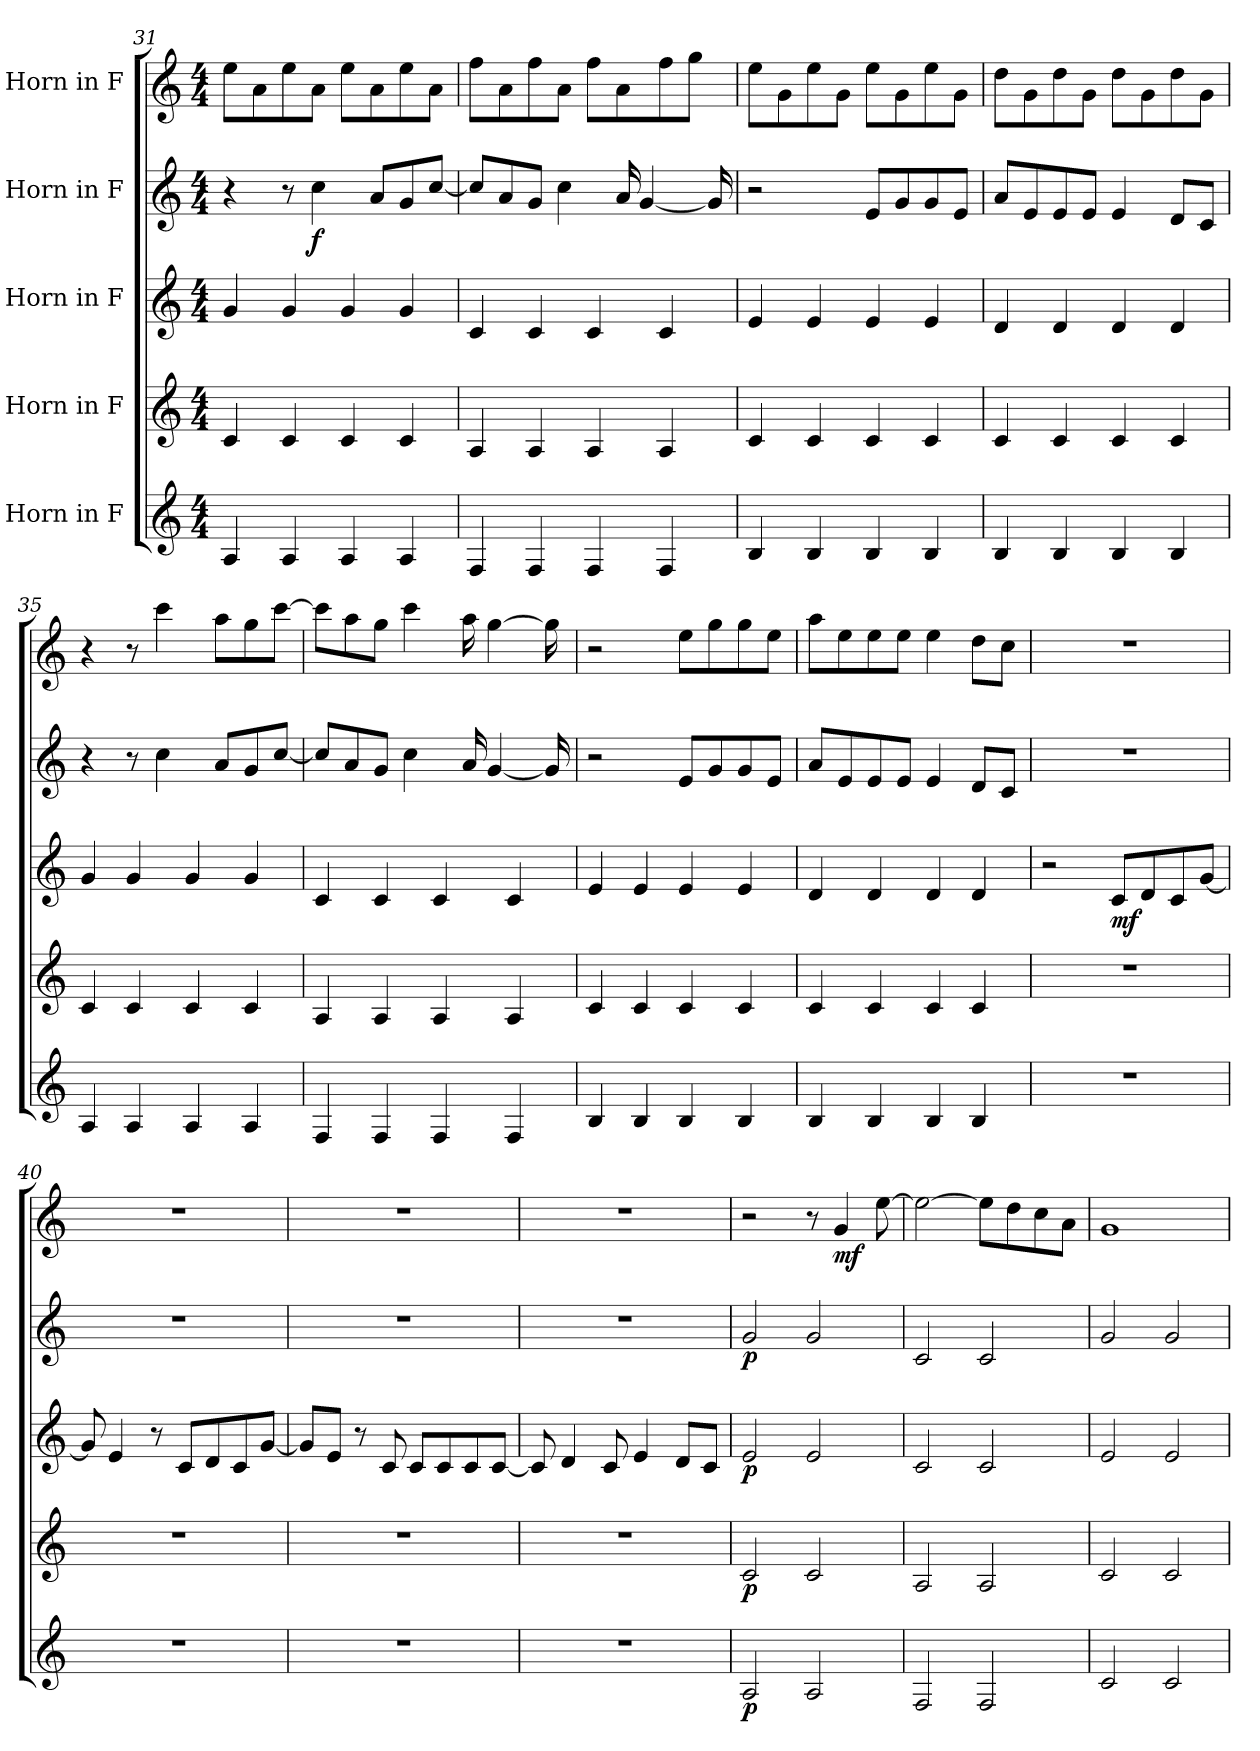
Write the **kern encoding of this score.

**kern	**dynam	**kern	**dynam	**kern	**dynam	**kern	**dynam	**kern	**dynam
*part5	*part5	*part4	*part4	*part3	*part3	*part2	*part2	*part1	*part1
*staff5	*staff5	*staff4	*staff4	*staff3	*staff3	*staff2	*staff2	*staff1	*staff1
*I"Horn in F	*	*I"Horn in F	*	*I"Horn in F	*	*I"Horn in F	*	*I"Horn in F	*
*clefG2	*	*clefG2	*	*clefG2	*	*clefG2	*	*clefG2	*
*ITrd4c7	*	*ITrd4c7	*	*ITrd4c7	*	*ITrd4c7	*	*ITrd4c7	*
*k[b-]	*	*k[b-]	*	*k[b-]	*	*k[b-]	*	*k[b-]	*
*M4/4	*	*M4/4	*	*M4/4	*	*M4/4	*	*M4/4	*
=31	=31	=31	=31	=31	=31	=31	=31	=31	=31
4D/	.	4F/	.	4c/	.	4r	.	8a\L	.
.	.	.	.	.	.	.	.	8d\	.
4D/	.	4F/	.	4c/	.	8r	.	8a\	.
!	!	!	!	!	!	!	!LO:DY:b	!	!
.	.	.	.	.	.	4f\	f	8d\J	.
4D/	.	4F/	.	4c/	.	.	.	8a\L	.
.	.	.	.	.	.	8d/L	.	8d\	.
4D/	.	4F/	.	4c/	.	8c/	.	8a\	.
.	.	.	.	.	.	[8f/J	.	8d\J	.
!!LO:PB:g=z
=32	=32	=32	=32	=32	=32	=32	=32	=32	=32
4BB-/	.	4D/	.	4F/	.	8f/L]	.	8b-\L	.
.	.	.	.	.	.	8d/	.	8d\	.
4BB-/	.	4D/	.	4F/	.	8c/J	.	8b-\	.
.	.	.	.	.	.	4f\	.	8d\J	.
4BB-/	.	4D/	.	4F/	.	.	.	8b-\L	.
.	.	.	.	.	.	16d/	.	8d\	.
.	.	.	.	.	.	[4c/	.	.	.
4BB-/	.	4D/	.	4F/	.	.	.	8b-\	.
.	.	.	.	.	.	.	.	8cc\J	.
.	.	.	.	.	.	16c/]	.	.	.
=33	=33	=33	=33	=33	=33	=33	=33	=33	=33
4E/	.	4F/	.	4A/	.	2r	.	8a\L	.
.	.	.	.	.	.	.	.	8c\	.
4E/	.	4F/	.	4A/	.	.	.	8a\	.
.	.	.	.	.	.	.	.	8c\J	.
4E/	.	4F/	.	4A/	.	8A/L	.	8a\L	.
.	.	.	.	.	.	8c/	.	8c\	.
4E/	.	4F/	.	4A/	.	8c/	.	8a\	.
.	.	.	.	.	.	8A/J	.	8c\J	.
=34	=34	=34	=34	=34	=34	=34	=34	=34	=34
4E/	.	4F/	.	4G/	.	8d/L	.	8g\L	.
.	.	.	.	.	.	8A/	.	8c\	.
4E/	.	4F/	.	4G/	.	8A/	.	8g\	.
.	.	.	.	.	.	8A/J	.	8c\J	.
4E/	.	4F/	.	4G/	.	4A/	.	8g\L	.
.	.	.	.	.	.	.	.	8c\	.
4E/	.	4F/	.	4G/	.	8G/L	.	8g\	.
.	.	.	.	.	.	8F/J	.	8c\J	.
=35	=35	=35	=35	=35	=35	=35	=35	=35	=35
4D/	.	4F/	.	4c/	.	4r	.	4r	.
4D/	.	4F/	.	4c/	.	8r	.	8r	.
.	.	.	.	.	.	4f\	.	4ff\	.
4D/	.	4F/	.	4c/	.	.	.	.	.
.	.	.	.	.	.	8d/L	.	8dd\L	.
4D/	.	4F/	.	4c/	.	8c/	.	8cc\	.
.	.	.	.	.	.	[8f/J	.	[8ff\J	.
!!LO:LB:g=z
=36	=36	=36	=36	=36	=36	=36	=36	=36	=36
4BB-/	.	4D/	.	4F/	.	8f/L]	.	8ff\L]	.
.	.	.	.	.	.	8d/	.	8dd\	.
4BB-/	.	4D/	.	4F/	.	8c/J	.	8cc\J	.
.	.	.	.	.	.	4f\	.	4ff\	.
4BB-/	.	4D/	.	4F/	.	.	.	.	.
.	.	.	.	.	.	16d/	.	16dd\	.
.	.	.	.	.	.	[4c/	.	[4cc\	.
4BB-/	.	4D/	.	4F/	.	.	.	.	.
.	.	.	.	.	.	16c/]	.	16cc\]	.
=37	=37	=37	=37	=37	=37	=37	=37	=37	=37
4E/	.	4F/	.	4A/	.	2r	.	2r	.
4E/	.	4F/	.	4A/	.	.	.	.	.
4E/	.	4F/	.	4A/	.	8A/L	.	8a\L	.
.	.	.	.	.	.	8c/	.	8cc\	.
4E/	.	4F/	.	4A/	.	8c/	.	8cc\	.
.	.	.	.	.	.	8A/J	.	8a\J	.
=38	=38	=38	=38	=38	=38	=38	=38	=38	=38
4E/	.	4F/	.	4G/	.	8d/L	.	8dd\L	.
.	.	.	.	.	.	8A/	.	8a\	.
4E/	.	4F/	.	4G/	.	8A/	.	8a\	.
.	.	.	.	.	.	8A/J	.	8a\J	.
4E/	.	4F/	.	4G/	.	4A/	.	4a\	.
4E/	.	4F/	.	4G/	.	8G/L	.	8g\L	.
.	.	.	.	.	.	8F/J	.	8f\J	.
=39	=39	=39	=39	=39	=39	=39	=39	=39	=39
1r	.	1r	.	2r	.	1r	.	1r	.
!	!	!	!	!	!LO:DY:b	!	!	!	!
.	.	.	.	8F/L	mf	.	.	.	.
.	.	.	.	8G/	.	.	.	.	.
.	.	.	.	8F/	.	.	.	.	.
.	.	.	.	[8c/J	.	.	.	.	.
=40	=40	=40	=40	=40	=40	=40	=40	=40	=40
1r	.	1r	.	8c/]	.	1r	.	1r	.
.	.	.	.	4A/	.	.	.	.	.
.	.	.	.	8r	.	.	.	.	.
.	.	.	.	8F/L	.	.	.	.	.
.	.	.	.	8G/	.	.	.	.	.
.	.	.	.	8F/	.	.	.	.	.
.	.	.	.	[8c/J	.	.	.	.	.
!!LO:PB:g=z
=41	=41	=41	=41	=41	=41	=41	=41	=41	=41
1r	.	1r	.	8c/L]	.	1r	.	1r	.
.	.	.	.	8A/J	.	.	.	.	.
.	.	.	.	8r	.	.	.	.	.
.	.	.	.	8F/	.	.	.	.	.
.	.	.	.	8F/L	.	.	.	.	.
.	.	.	.	8F/	.	.	.	.	.
.	.	.	.	8F/	.	.	.	.	.
.	.	.	.	[8F/J	.	.	.	.	.
=42	=42	=42	=42	=42	=42	=42	=42	=42	=42
1r	.	1r	.	8F/]	.	1r	.	1r	.
.	.	.	.	4G/	.	.	.	.	.
.	.	.	.	8F/	.	.	.	.	.
.	.	.	.	4A/	.	.	.	.	.
.	.	.	.	8G/L	.	.	.	.	.
.	.	.	.	8F/J	.	.	.	.	.
=43	=43	=43	=43	=43	=43	=43	=43	=43	=43
!	!LO:DY:b	!	!LO:DY:b	!	!LO:DY:b	!	!LO:DY:b	!	!
2D/	p	2F/	p	2A/	p	2c/	p	2r	.
2D/	.	2F/	.	2A/	.	2c/	.	8r	.
!	!	!	!	!	!	!	!	!	!LO:DY:b
.	.	.	.	.	.	.	.	4c/	mf
.	.	.	.	.	.	.	.	[8a\	.
=44	=44	=44	=44	=44	=44	=44	=44	=44	=44
2BB-/	.	2D/	.	2F/	.	2F/	.	2a\_	.
2BB-/	.	2D/	.	2F/	.	2F/	.	8a\L]	.
.	.	.	.	.	.	.	.	8g\	.
.	.	.	.	.	.	.	.	8f\	.
.	.	.	.	.	.	.	.	8d\J	.
=45	=45	=45	=45	=45	=45	=45	=45	=45	=45
2F/	.	2F/	.	2A/	.	2c/	.	1c	.
2F/	.	2F/	.	2A/	.	2c/	.	.	.
=	=	=	=	=	=	=	=	=	=
*-	*-	*-	*-	*-	*-	*-	*-	*-	*-
